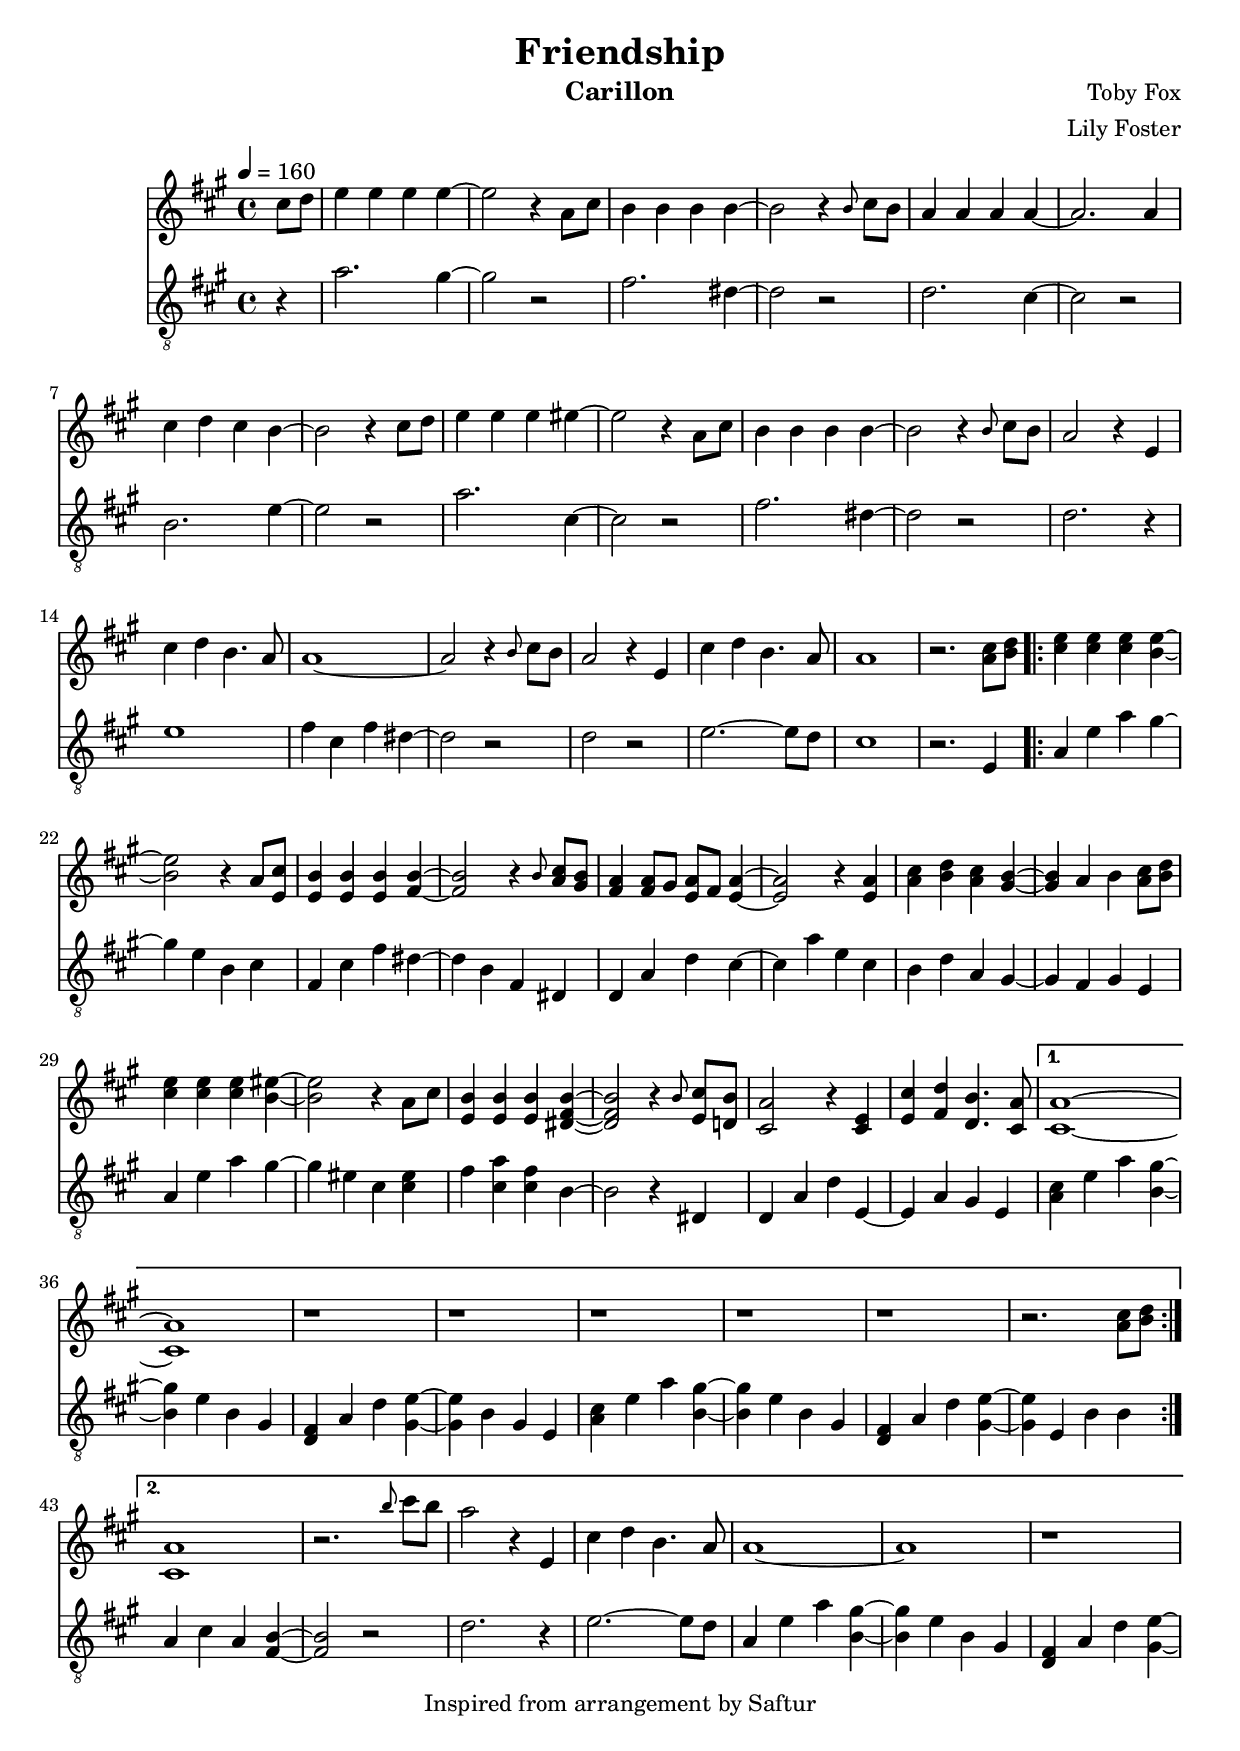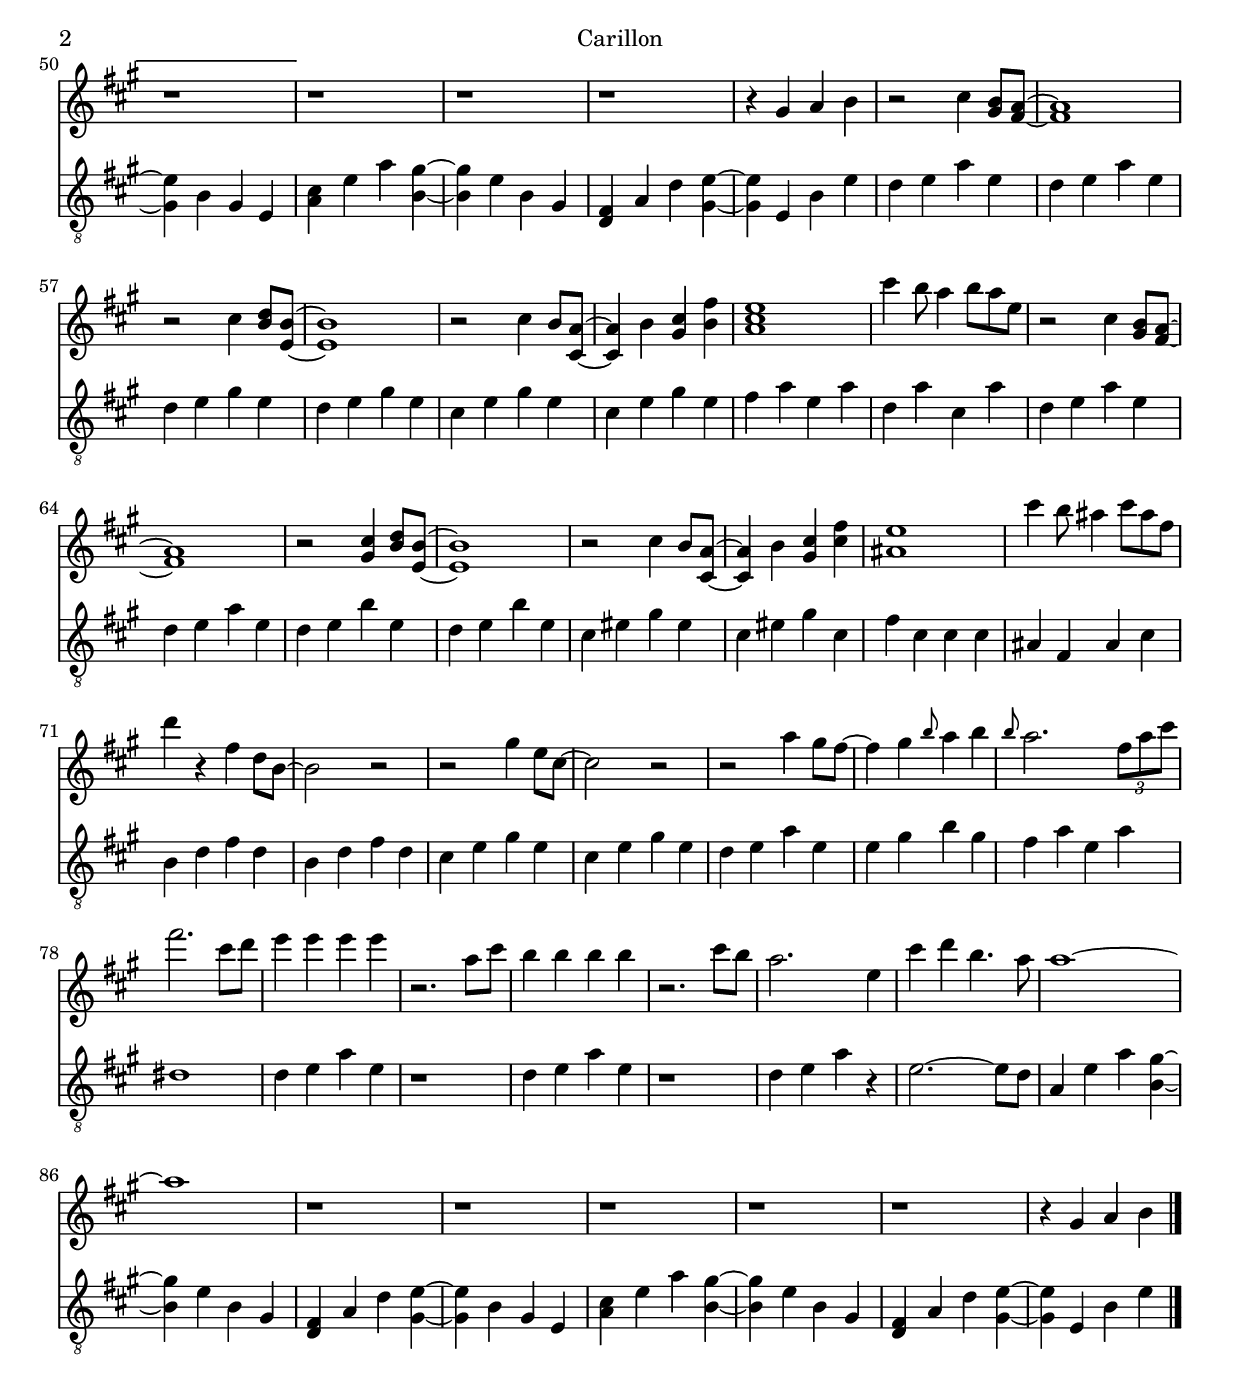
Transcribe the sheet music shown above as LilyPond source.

\version "2.22.1"

\header {
  title = "Friendship"
  instrument = "Carillon"
  composer = "Toby Fox"
  arranger = "Lily Foster"
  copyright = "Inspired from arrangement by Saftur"
}

main_tempo = \tempo 4 = 160
main_key = \key a \major

melody = \relative c'' {
  % intro
  \partial 4 cis8 d
  e4 e e e~
  e2 r4 a,8 cis
  b4 b b b~
  b2 r4 \grace { b8 } cis8 b

  a4 a a a~
  a2. a4
  cis4 d cis b~
  b2 r4 cis8 d

  e4 e e eis~
  eis2 r4 a,8 cis
  b4 b b b~
  b2 r4 \grace { b8 } cis8 b

  a2 r4 e
  cis'4 d b4. a8
  a1~
  a2 r4 \grace { b8 } cis8 b

  a2 r4 e
  cis'4 d b4. a8
  a1
  r2. <a cis>8 <b d>

  % part 1
  \repeat volta 2 {
    <cis e>4 <cis e> <cis e> <b e>~
    <b e>2 r4 a8 <e cis'>
    <e b'>4 <e b'> <e b'> <fis b>~
    <fis b>2 r4 \grace { b8 } <a cis>8 <gis b>

    <fis a>4 <fis a>8 gis <e a> fis <e a>4~
    <e a>2 r4 <e a>
    <a cis>4 <b d> <a cis> <gis b>~
    <gis b>4 a b <a cis>8 <b d>

    <cis e>4 <cis e> <cis e> <b eis>~
    <b eis>2 r4 a8 cis
    <e, b'>4 <e b'> <e b'> <dis fis b>~
    <dis fis b>2 r4 \grace { b'8 } <e, cis'>8 <d b'>

    <cis a'>2 r4 <cis e>
    <e cis'>4 <fis d'> <d b'>4. <cis a'>8
  }
  \alternative {
    {
      <cis a'>1~
      <cis a'>1
      r1
      r1

      r1
      r1
      r1
      r2. <a' cis>8 <b d>
    }
    {
      <cis, a'>1
      r2. \grace { b''8 } cis8 b
      a2 r4 e,
      cis'4 d b4. a8

      a1~
      a1
      r1
      r1
    }
  }

  r1
  r1
  r1
  r4 gis a b

  r2 cis4 <gis b>8 <fis a>~
  <fis a>1
  r2 cis'4 <b d>8 <e, b'>~
  <e b'>1

  r2 cis'4 b8 <cis, a'>~
  <cis a'>4 b' <gis cis> <b fis'>
  <a cis e>1
  cis'4 b8 a4 b8 a e

  r2 cis4 <gis b>8 <fis a>~
  <fis a>1
  r2 <gis cis>4 <b d>8 <e, b'>~
  <e b'>1

  r2 cis'4 b8 <cis, a'>~
  <cis a'>4 b' <gis cis> <cis fis>
  <ais e'>1
  cis'4 b8 ais4 cis8 ais fis

  d'4 r fis, d8 b~
  b2 r
  r2 gis'4 e8 cis~
  cis2 r

  r2 a'4 gis8 fis~
  fis4 gis \grace { b8 } a4 b
  \grace { b8 } a2. \tuplet 3/2 { fis8 a cis }
  fis2. cis8 d

  e4 e e e
  r2. a,8 cis
  b4 b b b
  r2. cis8 b

  a2. e4
  cis'4 d b4. a8

  a1~
  a1
  r1
  r1

  r1
  r1
  r1
  r4 gis, a b

  \bar "|."
}

bass = \relative c' {
  % intro
  \partial 4 r4
  a'2. gis4~
  gis2 r
  fis2. dis4~
  dis2 r

  d2. cis4~
  cis2 r
  b2. e4~
  e2 r

  a2. cis,4~
  cis2 r
  fis2. dis4~
  dis2 r

  d2. r4
  e1
  fis4 cis fis dis~
  dis2 r

  d2 r
  e2.~ e8 d
  cis1
  r2. e,4

  % part 1
  \repeat volta 2 {
    a4 e' a gis~
    gis4 e b cis
    fis,4 cis' fis dis~
    dis4 b fis dis

    d4 a' d cis~
    cis4 a' e cis
    b4 d a gis~
    gis4 fis gis e

    a4 e' a gis~
    gis4 eis cis <cis eis>
    fis4 <cis a'> <cis fis> b~
    b2 r4 dis,

    d4 a' d e,~
    e4 a gis e
  }
  \alternative {
    {
      <a cis>4 e' a <b, gis'>~
      <b gis'>4 e b gis
      <d fis>4 a' d <gis, e'>~
      <gis e'>4 b gis e

      <a cis>4 e' a <b, gis'>~
      <b gis'>4 e b gis
      <d fis>4 a' d <gis, e'>~
      <gis e'>4 e b' b
    }
    {
      a4 cis a <fis b>~
      <fis b>2 r
      d'2. r4
      e2.~ e8 d

      a4 e' a <b, gis'>~
      <b gis'>4 e b gis
      <d fis>4 a' d <gis, e'>~
      <gis e'>4 b gis e
    }
  }

  <a cis>4 e' a <b, gis'>~
  <b gis'>4 e b gis
  <d fis>4 a' d <gis, e'>~
  <gis e'>4 e b' e

  d4 e a e
  d4 e a e
  d4 e gis e
  d4 e gis e

  cis4 e gis e
  cis4 e gis e
  fis4 a e a
  d, a' cis, a'

  d,4 e a e
  d4 e a e
  d4 e b' e,
  d4 e b' e,

  cis4 eis gis eis
  cis4 eis gis cis,
  fis4 cis cis cis
  ais4 fis ais cis

  b4 d fis d
  b4 d fis d
  cis4 e gis e
  cis4 e gis e

  d4 e a e
  e4 gis b gis
  fis4 a e a
  dis,1

  d4 e a e
  r1
  d4 e a e
  r1

  d4 e a r
  e2.~ e8 d

  a4 e' a <b, gis'>~
  <b gis'>4 e b gis
  <d fis>4 a' d <gis, e'>~
  <gis e'>4 b gis e

  <a cis>4 e' a <b, gis'>~
  <b gis'>4 e b gis
  <d fis>4 a' d <gis, e'>~
  <gis e'>4 e b' e

  \bar "|."
}

keys = \new Staff {
  \clef "treble"

  \main_tempo
  \main_key

  \melody
}

pedals = \new Staff {
  \clef "treble_8"

  \main_tempo
  \main_key

  \bass
}

\score {
  <<
    \keys
    \pedals
  >>

  \layout {}
}

\score {
  \unfoldRepeats <<
    \keys
    \pedals
  >>

  \midi {}
}
